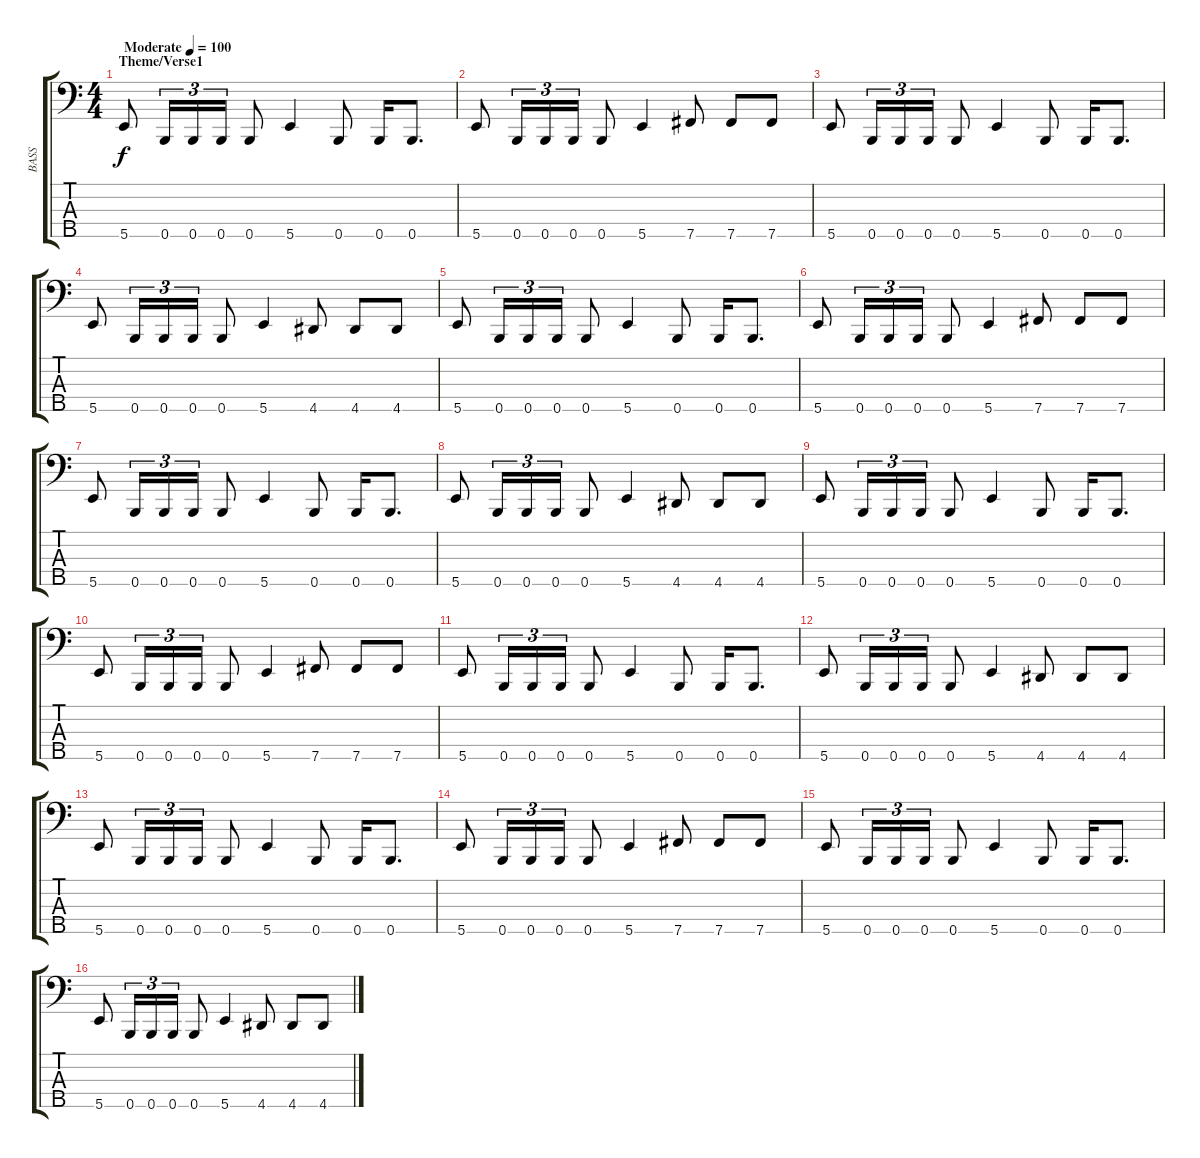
\track ("BASS" "BASS") {instrument electricbasspick}
\staff {score tabs}
\tuning (G2 D2 A1 E1 B0) {hide}
\ts (4 4)
\section ("" "Theme/Verse1")
\tempo (100 "Moderate")
\clef f4
\ks c
5.5.8{dy f instrument electricbasspick} 0.5.16{tu (3 2)} 0.5.16{tu (3 2)} 0.5.16{tu (3 2)} 0.5.8 5.5.4 0.5.8 0.5.16 0.5.8{d} |
5.5.8 0.5.16{tu (3 2)} 0.5.16{tu (3 2)} 0.5.16{tu (3 2)} 0.5.8 5.5.4 7.5.8 7.5.8 7.5.8 |
5.5.8 0.5.16{tu (3 2)} 0.5.16{tu (3 2)} 0.5.16{tu (3 2)} 0.5.8 5.5.4 0.5.8 0.5.16 0.5.8{d} |
5.5.8 0.5.16{tu (3 2)} 0.5.16{tu (3 2)} 0.5.16{tu (3 2)} 0.5.8 5.5.4 4.5.8 4.5.8 4.5.8 |
5.5.8 0.5.16{tu (3 2)} 0.5.16{tu (3 2)} 0.5.16{tu (3 2)} 0.5.8 5.5.4 0.5.8 0.5.16 0.5.8{d} |
5.5.8 0.5.16{tu (3 2)} 0.5.16{tu (3 2)} 0.5.16{tu (3 2)} 0.5.8 5.5.4 7.5.8 7.5.8 7.5.8 |
5.5.8 0.5.16{tu (3 2)} 0.5.16{tu (3 2)} 0.5.16{tu (3 2)} 0.5.8 5.5.4 0.5.8 0.5.16 0.5.8{d} |
5.5.8 0.5.16{tu (3 2)} 0.5.16{tu (3 2)} 0.5.16{tu (3 2)} 0.5.8 5.5.4 4.5.8 4.5.8 4.5.8 |
5.5.8 0.5.16{tu (3 2)} 0.5.16{tu (3 2)} 0.5.16{tu (3 2)} 0.5.8 5.5.4 0.5.8 0.5.16 0.5.8{d} |
5.5.8 0.5.16{tu (3 2)} 0.5.16{tu (3 2)} 0.5.16{tu (3 2)} 0.5.8 5.5.4 7.5.8 7.5.8 7.5.8 |
5.5.8 0.5.16{tu (3 2)} 0.5.16{tu (3 2)} 0.5.16{tu (3 2)} 0.5.8 5.5.4 0.5.8 0.5.16 0.5.8{d} |
5.5.8 0.5.16{tu (3 2)} 0.5.16{tu (3 2)} 0.5.16{tu (3 2)} 0.5.8 5.5.4 4.5.8 4.5.8 4.5.8 |
5.5.8 0.5.16{tu (3 2)} 0.5.16{tu (3 2)} 0.5.16{tu (3 2)} 0.5.8 5.5.4 0.5.8 0.5.16 0.5.8{d} |
5.5.8 0.5.16{tu (3 2)} 0.5.16{tu (3 2)} 0.5.16{tu (3 2)} 0.5.8 5.5.4 7.5.8 7.5.8 7.5.8 |
5.5.8 0.5.16{tu (3 2)} 0.5.16{tu (3 2)} 0.5.16{tu (3 2)} 0.5.8 5.5.4 0.5.8 0.5.16 0.5.8{d} |
5.5.8 0.5.16{tu (3 2)} 0.5.16{tu (3 2)} 0.5.16{tu (3 2)} 0.5.8 5.5.4 4.5.8 4.5.8 4.5.8
